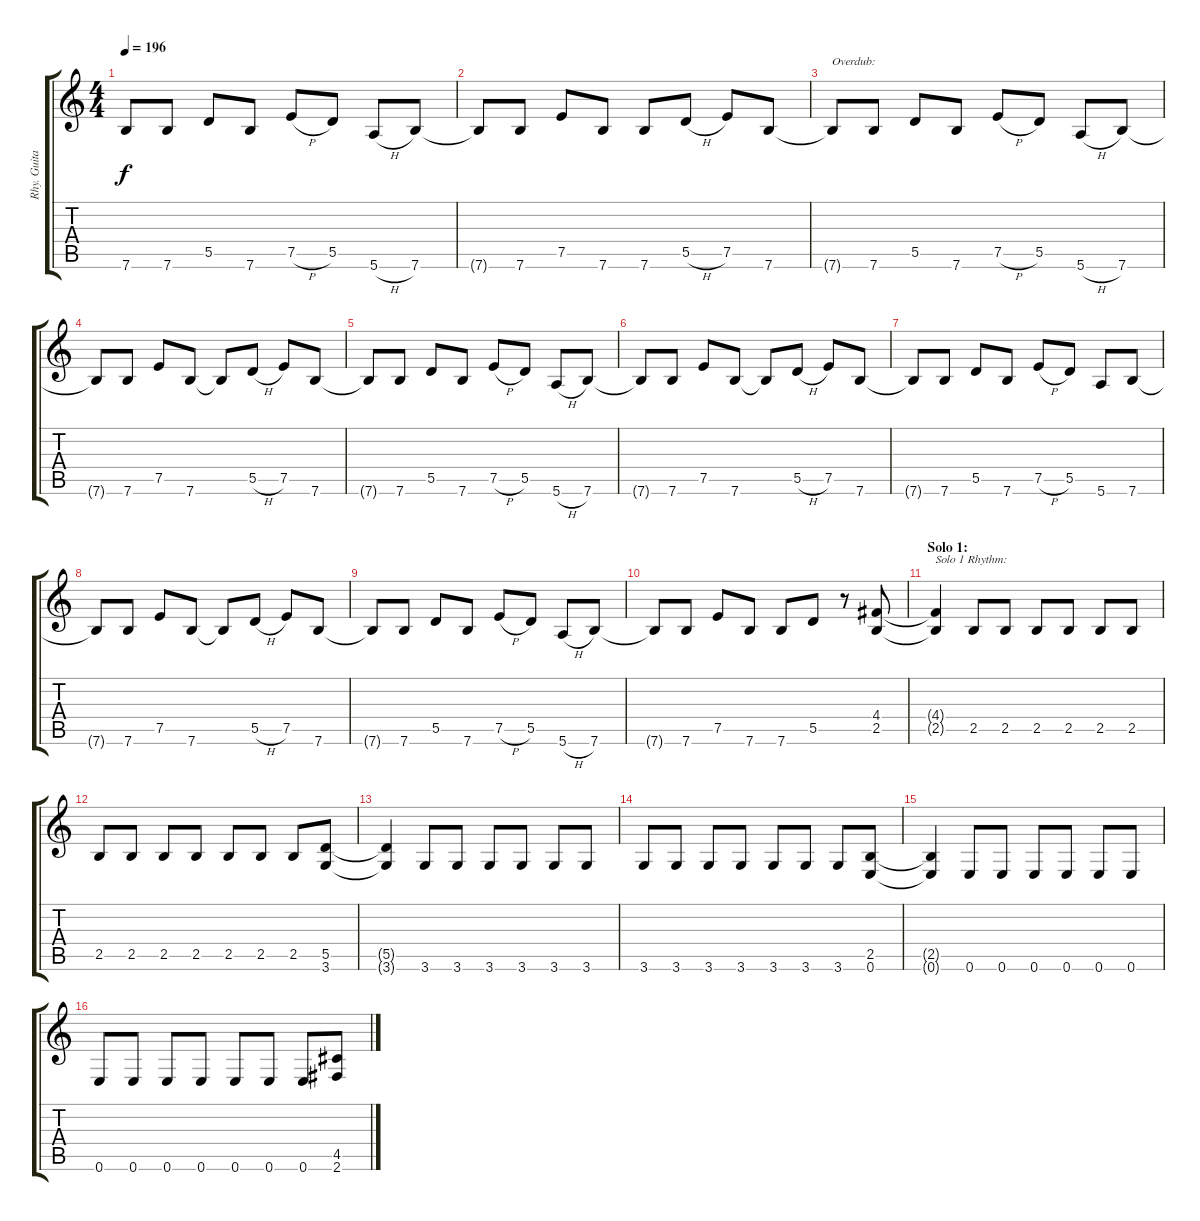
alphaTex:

\track ("Rhy. Guitar 1" "Rhy. Guita") {instrument distortionguitar}
\staff {score tabs}
\tuning (E4 B3 G3 D3 A2 E2) {hide}
\ts (4 4)
\tempo 196
\clef g2
\ks c
7.6{t}.8{dy f} 7.6.8 5.5.8 7.6.8 7.5{h}.8 5.5.8 5.6{h}.8 7.6.8 |
7.6{t}.8 7.6.8 7.5.8 7.6.8 7.6.8 5.5{h}.8 7.5.8 7.6.8 |
7.6{t}.8{txt "Overdub:"} 7.6.8 5.5.8 7.6.8 7.5{h}.8 5.5.8 5.6{h}.8 7.6.8 |
7.6{t}.8 7.6.8 7.5.8 7.6.8 7.6{t}.8 5.5{h}.8 7.5.8 7.6.8 |
7.6{t}.8 7.6.8 5.5.8 7.6.8 7.5{h}.8 5.5.8 5.6{h}.8 7.6.8 |
7.6{t}.8 7.6.8 7.5.8 7.6.8 7.6{t}.8 5.5{h}.8 7.5.8 7.6.8 |
7.6{t}.8 7.6.8 5.5.8 7.6.8 7.5{h}.8 5.5.8 5.6.8 7.6.8 |
7.6{t}.8 7.6.8 7.5.8 7.6.8 7.6{t}.8 5.5{h}.8 7.5.8 7.6.8 |
7.6{t}.8 7.6.8 5.5.8 7.6.8 7.5{h}.8 5.5.8 5.6{h}.8 7.6.8 |
7.6{t}.8 7.6.8 7.5.8 7.6.8 7.6.8 5.5.8 r.8 (4.4 2.5).8 |
\section ("" "Solo 1:")
(4.4{t} 2.5{t}).4{txt "Solo 1 Rhythm:"} 2.5.8 2.5.8 2.5.8 2.5.8 2.5.8 2.5.8 |
2.5.8 2.5.8 2.5.8 2.5.8 2.5.8 2.5.8 2.5.8 (5.5 3.6).8 |
(5.5{t} 3.6{t}).4 3.6.8 3.6.8 3.6.8 3.6.8 3.6.8 3.6.8 |
3.6.8 3.6.8 3.6.8 3.6.8 3.6.8 3.6.8 3.6.8 (2.5 0.6).8 |
(2.5{t} 0.6{t}).4 0.6.8 0.6.8 0.6.8 0.6.8 0.6.8 0.6.8 |
0.6.8 0.6.8 0.6.8 0.6.8 0.6.8 0.6.8 0.6.8 (4.5 2.6).8
